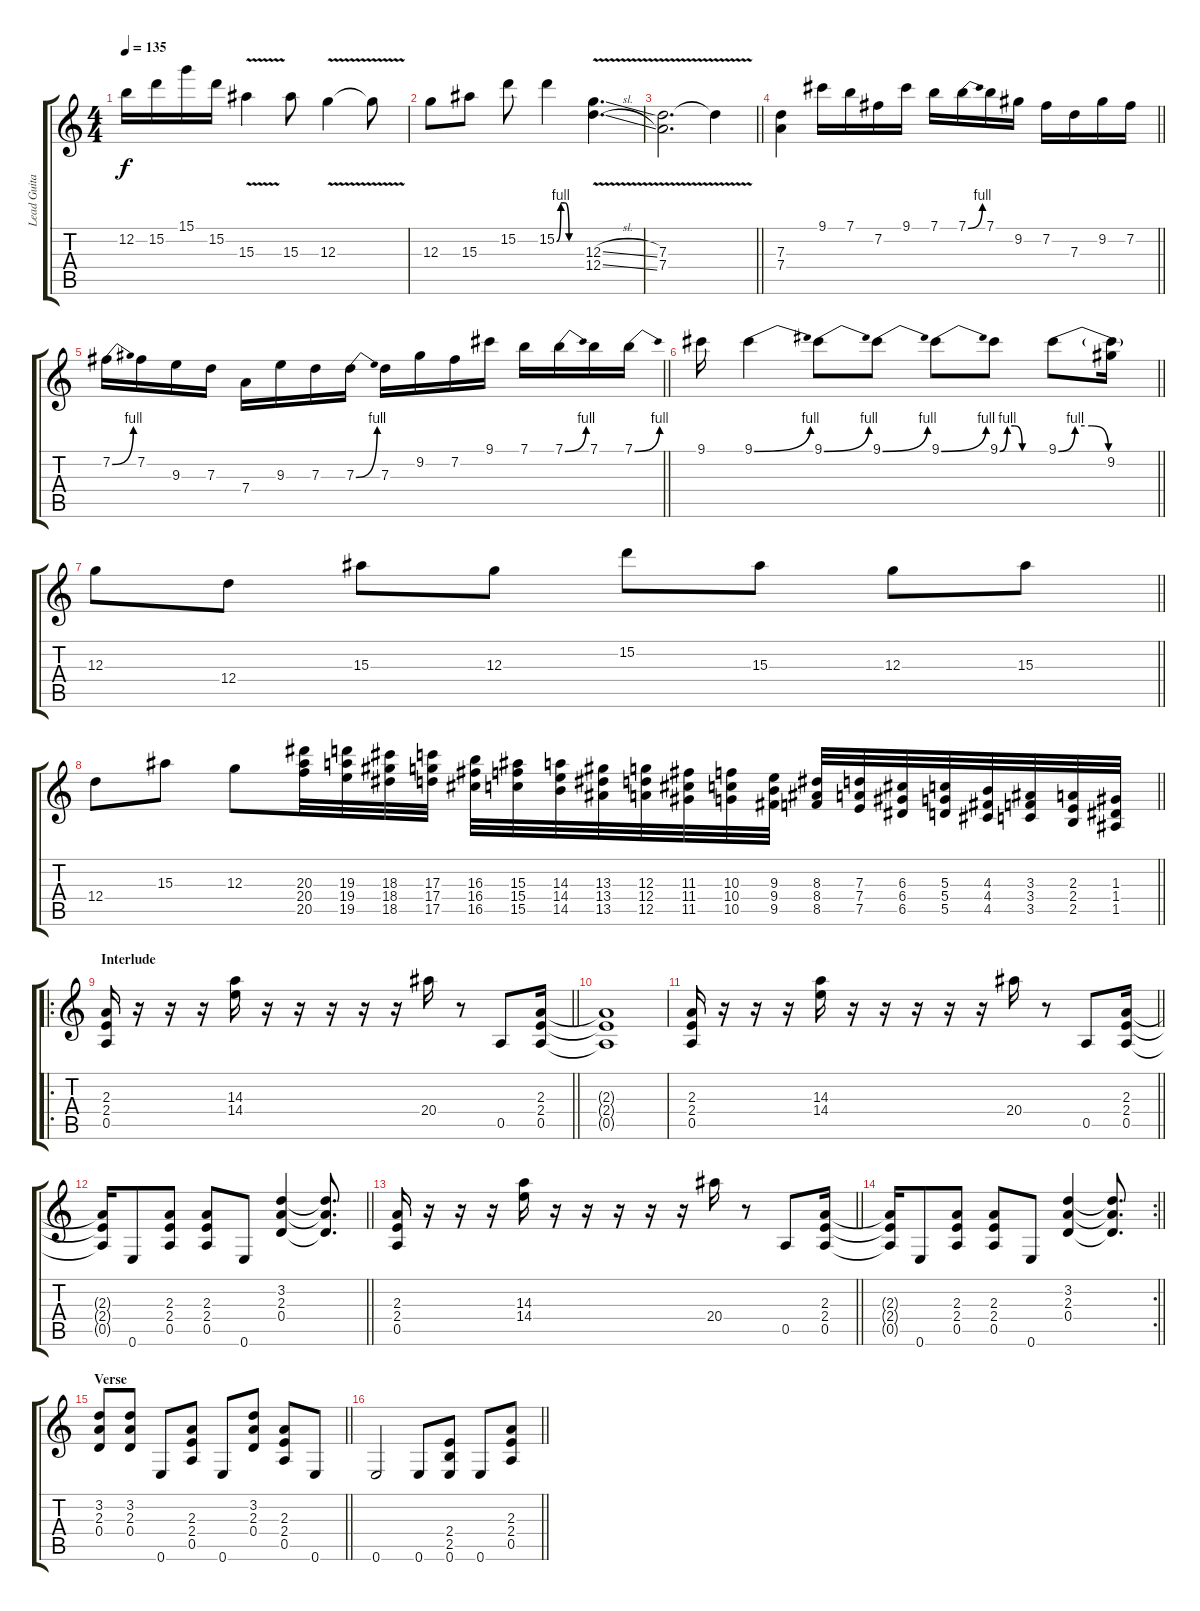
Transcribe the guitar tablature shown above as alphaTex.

\track ("Lead Guitar" "Lead Guita") {instrument overdrivenguitar}
\staff {score tabs}
\tuning (E4 B3 G3 D3 A2 E2) {hide}
\ts (4 4)
\tempo 135
\clef g2
\ks c
12.2.16{dy f} 15.2.16 15.1.16 15.2.16 15.3{v}.4 15.3.8 12.3{v}.4 12.3{t}.8 |
12.3.8 15.3.8 15.2.8 15.2{be (custom 0 0 10 4 20 4 30 0 60 0)}.4 (12.3{v sl} 12.4{sl}).4{d} |
\barLineRight lightlight
(7.3{v} 7.4).2{d} 7.3{t}.4 |
\barLineRight lightlight
(7.3 7.4).4 9.1.16 7.1.16 7.2.16 9.1.16 7.1.16 7.1{be (bend 0 0 60 4)}.16 7.1.16 9.2.16 7.2.16 7.3.16 9.2.16 7.2.16 |
\barLineRight lightlight
7.2{be (bend 0 0 60 4)}.16 7.2.16 9.3.16 7.3.16 7.4.16 9.3.16 7.3.16 7.3{be (bend 0 0 60 4)}.16 7.3.16 9.2.16 7.2.16 9.1.16 7.1.16 7.1{be (bend 0 0 60 4)}.16 7.1.16 7.1{be (bend 0 0 60 4)}.16 |
\barLineRight lightlight
9.1.16 9.1{be (bend 0 0 60 4)}.4 9.1{be (bend 0 0 60 4)}.8 9.1{be (bend 0 0 60 4)}.8 9.1{be (bend 0 0 60 4)}.8 9.1{be (custom 0 0 10 4 20 4 30 0 60 0)}.8 9.1{be (custom 0 0 10 4 20 4 30 0 60 0)}.8 (9.1{t} 9.2).16 |
\barLineRight lightlight
12.3.8 12.4.8 15.3.8 12.3.8 15.2.8 15.3.8 12.3.8 15.3.8 |
\barLineRight lightlight
12.4.8 15.3.8 12.3.8 (20.3 20.4 20.5).32 (19.3 19.4 19.5).32 (18.3 18.4 18.5).32 (17.3 17.4 17.5).32 (16.3 16.4 16.5).32 (15.3 15.4 15.5).32 (14.3 14.4 14.5).32 (13.3 13.4 13.5).32 (12.3 12.4 12.5).32 (11.3 11.4 11.5).32 (10.3 10.4 10.5).32 (9.3 9.4 9.5).32 (8.3 8.4 8.5).32 (7.3 7.4 7.5).32 (6.3 6.4 6.5).32 (5.3 5.4 5.5).32 (4.3 4.4 4.5).32 (3.3 3.4 3.5).32 (2.3 2.4 2.5).32 (1.3 1.4 1.5).32 |
\ro
\section ("" "Interlude")
\barLineRight lightlight
(2.3 2.4 0.5).16 r.16 r.16 r.16 (14.3 14.4).16 r.16 r.16 r.16 r.16 r.16 20.4.16 r.8 0.5.8 (2.3 2.4 0.5).16 |
(2.3{t} 2.4{t} 0.5{t}).1 |
\barLineRight lightlight
(2.3 2.4 0.5).16 r.16 r.16 r.16 (14.3 14.4).16 r.16 r.16 r.16 r.16 r.16 20.4.16 r.8 0.5.8 (2.3 2.4 0.5).16 |
\barLineRight lightlight
(2.3{t} 2.4{t} 0.5{t}).16 0.6.8 (2.3 2.4 0.5).8 (2.3 2.4 0.5).8 0.6.8 (3.2 2.3 0.4).4 (3.2{t} 2.3{t} 0.4{t}).8{d} |
\barLineRight lightlight
(2.3 2.4 0.5).16 r.16 r.16 r.16 (14.3 14.4).16 r.16 r.16 r.16 r.16 r.16 20.4.16 r.8 0.5.8 (2.3 2.4 0.5).16 |
\rc 2
\barLineRight lightlight
(2.3{t} 2.4{t} 0.5{t}).16 0.6.8 (2.3 2.4 0.5).8 (2.3 2.4 0.5).8 0.6.8 (3.2 2.3 0.4).4 (3.2{t} 2.3{t} 0.4{t}).8{d} |
\section ("" "Verse")
\barLineRight lightlight
(3.2 2.3 0.4).8 (3.2 2.3 0.4).8 0.6.8 (2.3 2.4 0.5).8 0.6.8 (3.2 2.3 0.4).8 (2.3 2.4 0.5).8 0.6.8 |
\barLineRight lightlight
0.6.2 0.6.8 (2.4 2.5 0.6).8 0.6.8 (2.3 2.4 0.5).8
